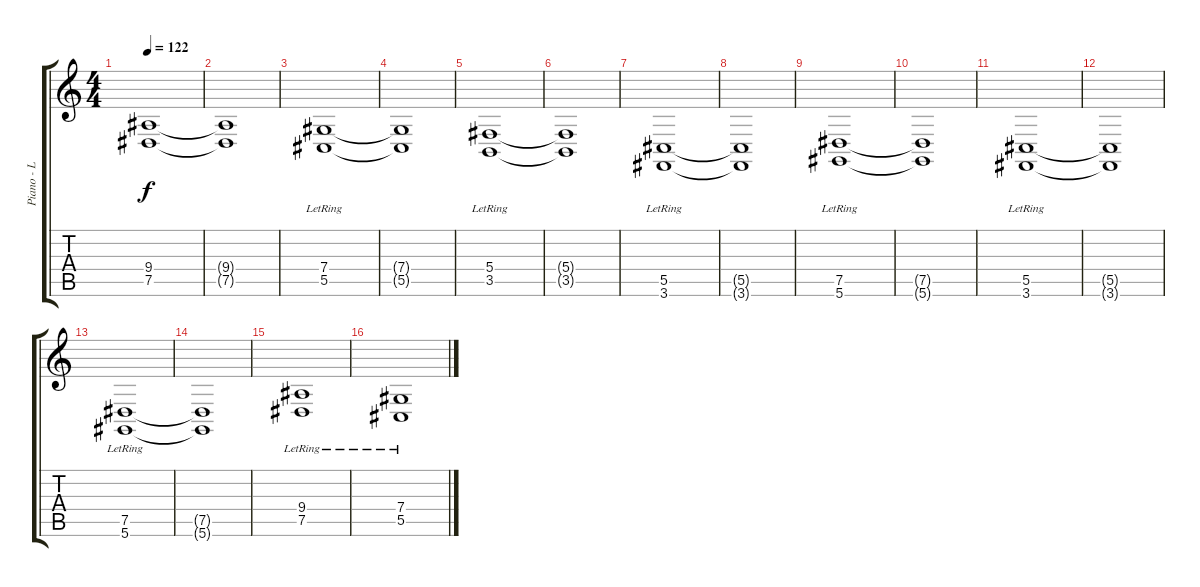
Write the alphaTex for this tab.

\track ("Piano - L Hand" "Piano - L ") {instrument stringensemble1}
\staff {score tabs}
\tuning (Eb4 Bb3 Gb3 Db3 Ab2 Eb2) {hide}
\ts (4 4)
\tempo 122
\clef g2
\ks c
(9.4{t} 7.5{t}).1{dy f} |
(9.4{t} 7.5{t}).1 |
(7.4{lr} 5.5{lr}).1 |
(7.4{t} 5.5{t}).1 |
(5.4{lr} 3.5{lr}).1 |
(5.4{t} 3.5{t}).1 |
(5.5{lr} 3.6).1 |
(5.5{t} 3.6{t}).1 |
(7.5{lr} 5.6).1 |
(7.5{t} 5.6{t}).1 |
(5.5{lr} 3.6).1 |
(5.5{t} 3.6{t}).1 |
(7.5{lr} 5.6).1 |
(7.5{t} 5.6{t}).1 |
(9.4{lr} 7.5{lr}).1 |
(7.4{lr} 5.5{lr}).1
